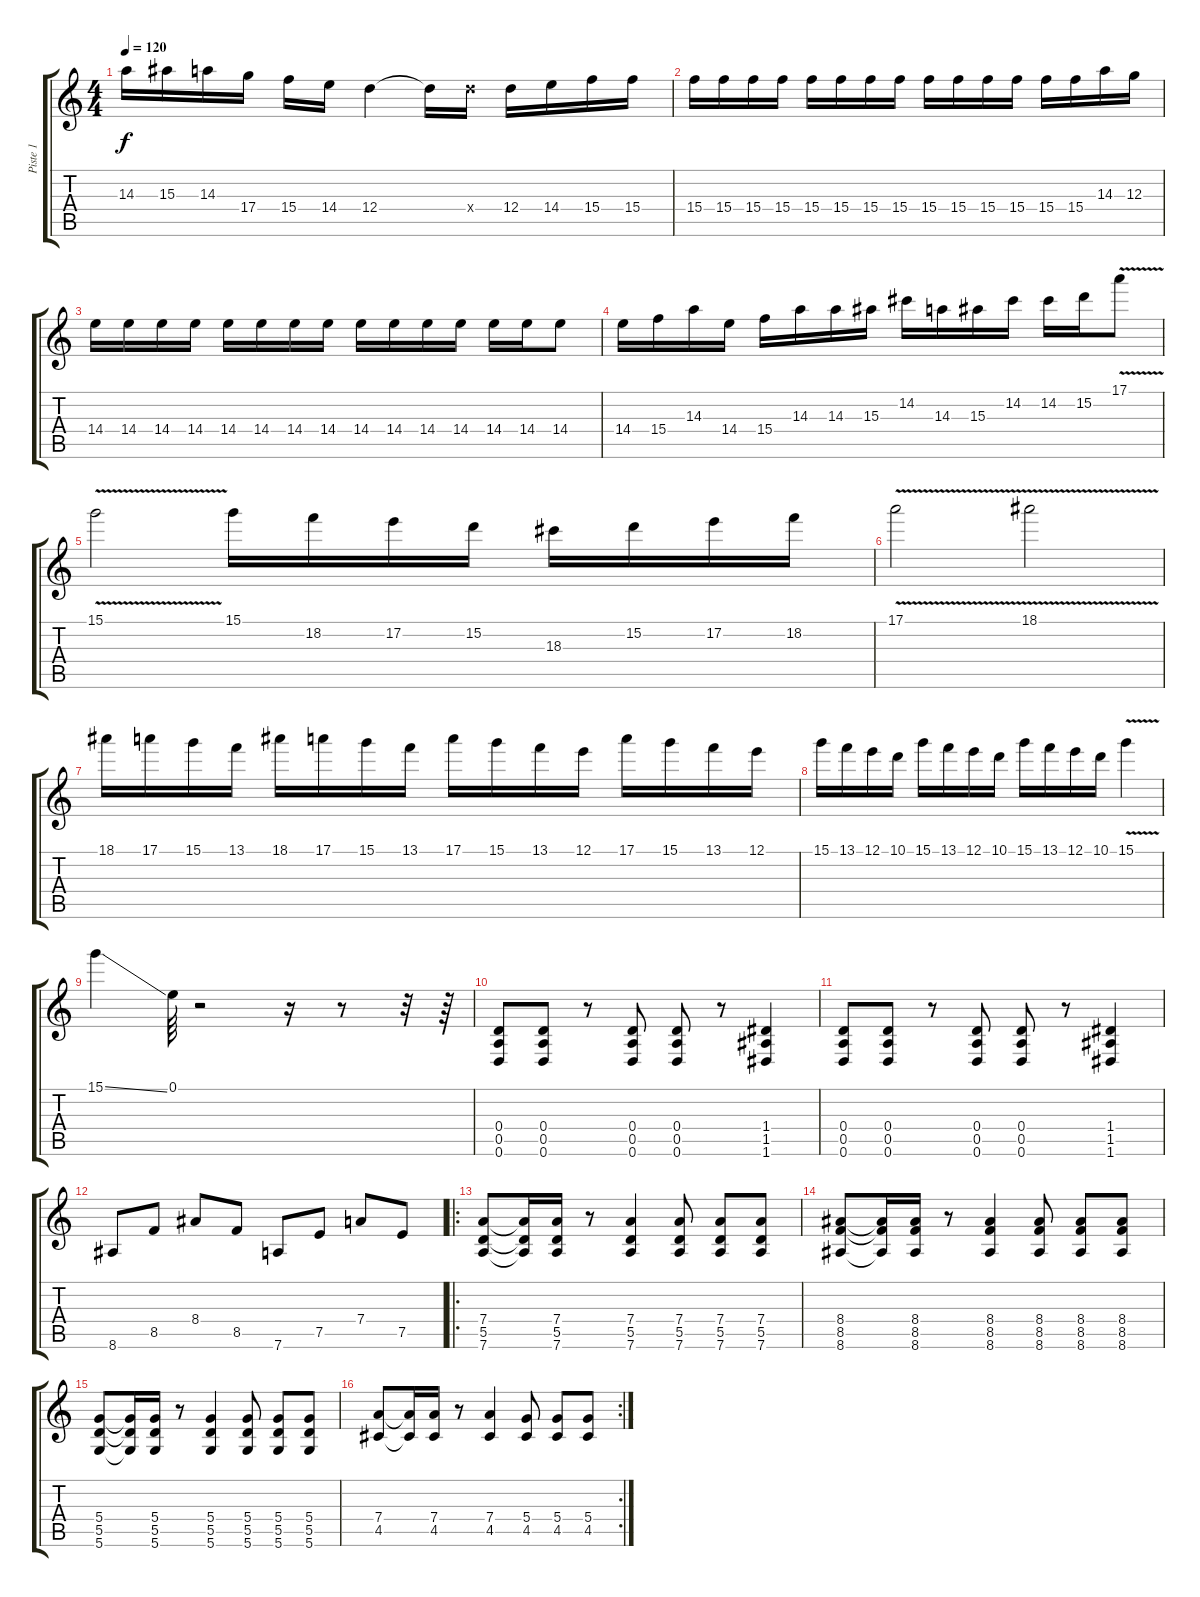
\track ("Piste 1" "Piste 1") {instrument electricguitarjazz}
\staff {score tabs}
\tuning (E4 B3 G3 D3 A2 D2) {hide}
\ts (4 4)
\tempo 120
\clef g2
\ks c
14.3.16{dy f} 15.3.16 14.3.16 17.4.16 15.4.16 14.4.16 12.4.4 12.4{t}.16 12.4{x}.16 12.4.16 14.4.16 15.4.16 15.4.16 |
15.4.16 15.4.16 15.4.16 15.4.16 15.4.16 15.4.16 15.4.16 15.4.16 15.4.16 15.4.16 15.4.16 15.4.16 15.4.16 15.4.16 14.3.16 12.3.16 |
14.4.16 14.4.16 14.4.16 14.4.16 14.4.16 14.4.16 14.4.16 14.4.16 14.4.16 14.4.16 14.4.16 14.4.16 14.4.16 14.4.16 14.4.8 |
14.4.16 15.4.16 14.3.16 14.4.16 15.4.16 14.3.16 14.3.16 15.3.16 14.2.16 14.3.16 15.3.16 14.2.16 14.2.16 15.2.16 17.1{v}.8 |
15.1{v}.2 15.1.16 18.2.16 17.2.16 15.2.16 18.3.16 15.2.16 17.2.16 18.2.16 |
17.1{v}.2 18.1{v}.2 |
18.1.16 17.1.16 15.1.16 13.1.16 18.1.16 17.1.16 15.1.16 13.1.16 17.1.16 15.1.16 13.1.16 12.1.16 17.1.16 15.1.16 13.1.16 12.1.16 |
15.1.16 13.1.16 12.1.16 10.1.16 15.1.16 13.1.16 12.1.16 10.1.16 15.1.16 13.1.16 12.1.16 10.1.16 15.1{v}.4 |
15.1{ss}.4 0.1.64 r.2 r.16 r.8 r.32 r.64 |
(0.4 0.5 0.6).8{volume 14 balance 8 instrument overdrivenguitar} (0.4 0.5 0.6).8 r.8 (0.4 0.5 0.6).8 (0.4 0.5 0.6).8 r.8 (1.4 1.5 1.6).4 |
(0.4 0.5 0.6).8 (0.4 0.5 0.6).8 r.8 (0.4 0.5 0.6).8 (0.4 0.5 0.6).8 r.8 (1.4 1.5 1.6).4 |
8.6.8 8.5.8 8.4.8 8.5.8 7.6.8 7.5.8 7.4.8 7.5.8 |
\ro
(7.4 5.5 7.6).8 (7.4{t} 5.5{t} 7.6{t}).16 (7.4 5.5 7.6).16 r.8 (7.4 5.5 7.6).4 (7.4 5.5 7.6).8 (7.4 5.5 7.6).8 (7.4 5.5 7.6).8 |
(8.4 8.5 8.6).8 (8.4{t} 8.5{t} 8.6{t}).16 (8.4 8.5 8.6).16 r.8 (8.4 8.5 8.6).4 (8.4 8.5 8.6).8 (8.4 8.5 8.6).8 (8.4 8.5 8.6).8 |
(5.4 5.5 5.6).8 (5.4{t} 5.5{t} 5.6{t}).16 (5.4 5.5 5.6).16 r.8 (5.4 5.5 5.6).4 (5.4 5.5 5.6).8 (5.4 5.5 5.6).8 (5.4 5.5 5.6).8 |
\rc 2
(7.4 4.5).8 (7.4{t} 4.5{t}).16 (7.4 4.5).16 r.8 (7.4 4.5).4 (5.4 4.5).8 (5.4 4.5).8 (5.4 4.5).8
